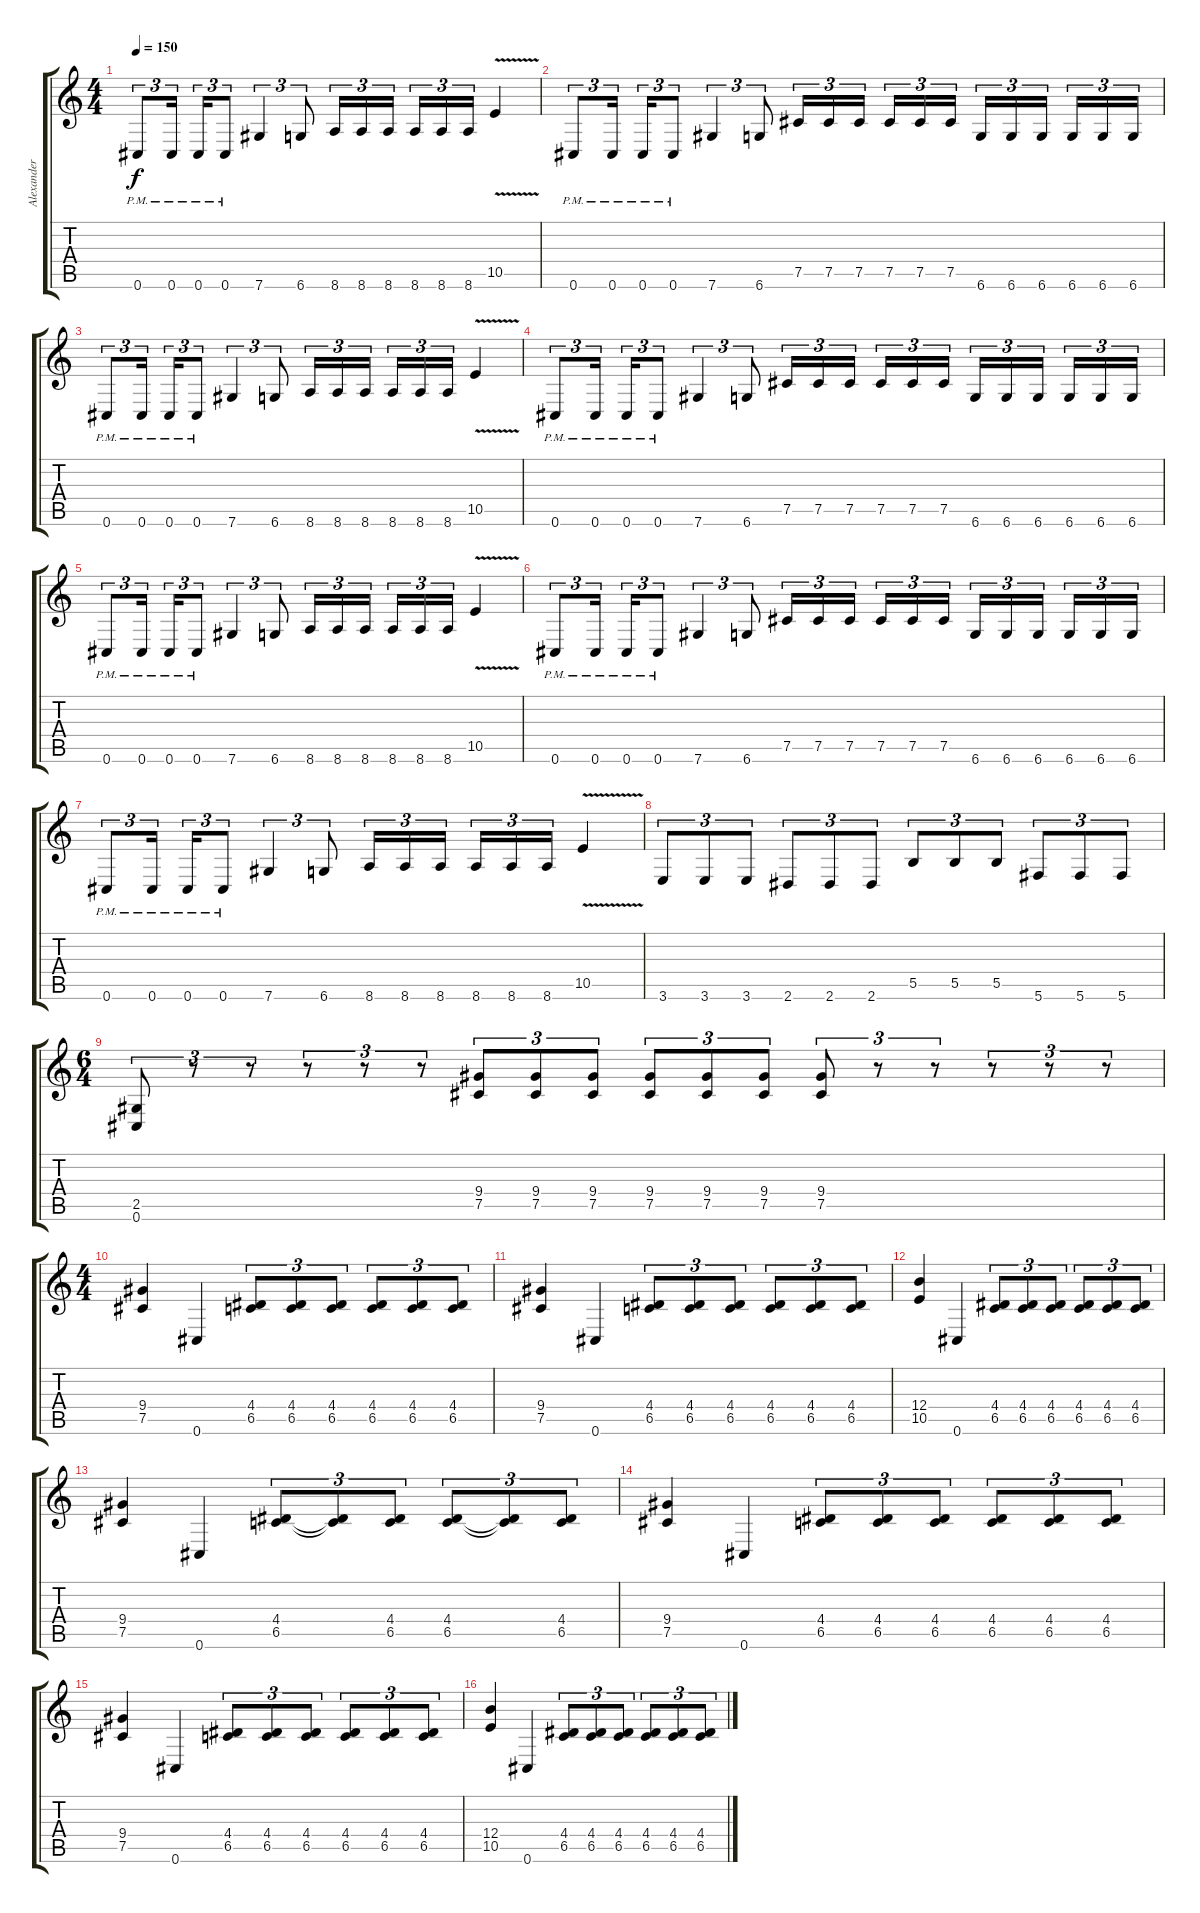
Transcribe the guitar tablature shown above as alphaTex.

\track ("Alexander Kuoppala" "Alexander ") {instrument distortionguitar}
\staff {score tabs}
\tuning (Db4 Ab3 E3 B2 Gb2 Db2) {hide}
\ts (4 4)
\tempo 150
\clef g2
\ks c
0.6{pm}.8{tu (3 2) dy f} 0.6{pm}.16{tu (3 2) beam splitsecondary} 0.6{pm}.16{tu (3 2)} 0.6{pm}.8{tu (3 2)} 7.6.4{tu (3 2)} 6.6.8{tu (3 2)} 8.6.16{tu (3 2)} 8.6.16{tu (3 2)} 8.6.16{tu (3 2) beam splitsecondary} 8.6.16{tu (3 2)} 8.6.16{tu (3 2)} 8.6.16{tu (3 2)} 10.5{v}.4 |
0.6{pm}.8{tu (3 2)} 0.6{pm}.16{tu (3 2) beam splitsecondary} 0.6{pm}.16{tu (3 2)} 0.6{pm}.8{tu (3 2)} 7.6.4{tu (3 2)} 6.6.8{tu (3 2)} 7.5.16{tu (3 2)} 7.5.16{tu (3 2)} 7.5.16{tu (3 2) beam splitsecondary} 7.5.16{tu (3 2)} 7.5.16{tu (3 2)} 7.5.16{tu (3 2)} 6.6.16{tu (3 2)} 6.6.16{tu (3 2)} 6.6.16{tu (3 2) beam splitsecondary} 6.6.16{tu (3 2)} 6.6.16{tu (3 2)} 6.6.16{tu (3 2)} |
0.6{pm}.8{tu (3 2)} 0.6{pm}.16{tu (3 2) beam splitsecondary} 0.6{pm}.16{tu (3 2)} 0.6{pm}.8{tu (3 2)} 7.6.4{tu (3 2)} 6.6.8{tu (3 2)} 8.6.16{tu (3 2)} 8.6.16{tu (3 2)} 8.6.16{tu (3 2) beam splitsecondary} 8.6.16{tu (3 2)} 8.6.16{tu (3 2)} 8.6.16{tu (3 2)} 10.5{v}.4 |
0.6{pm}.8{tu (3 2)} 0.6{pm}.16{tu (3 2) beam splitsecondary} 0.6{pm}.16{tu (3 2)} 0.6{pm}.8{tu (3 2)} 7.6.4{tu (3 2)} 6.6.8{tu (3 2)} 7.5.16{tu (3 2)} 7.5.16{tu (3 2)} 7.5.16{tu (3 2) beam splitsecondary} 7.5.16{tu (3 2)} 7.5.16{tu (3 2)} 7.5.16{tu (3 2)} 6.6.16{tu (3 2)} 6.6.16{tu (3 2)} 6.6.16{tu (3 2) beam splitsecondary} 6.6.16{tu (3 2)} 6.6.16{tu (3 2)} 6.6.16{tu (3 2)} |
0.6{pm}.8{tu (3 2)} 0.6{pm}.16{tu (3 2) beam splitsecondary} 0.6{pm}.16{tu (3 2)} 0.6{pm}.8{tu (3 2)} 7.6.4{tu (3 2)} 6.6.8{tu (3 2)} 8.6.16{tu (3 2)} 8.6.16{tu (3 2)} 8.6.16{tu (3 2) beam splitsecondary} 8.6.16{tu (3 2)} 8.6.16{tu (3 2)} 8.6.16{tu (3 2)} 10.5{v}.4 |
0.6{pm}.8{tu (3 2)} 0.6{pm}.16{tu (3 2) beam splitsecondary} 0.6{pm}.16{tu (3 2)} 0.6{pm}.8{tu (3 2)} 7.6.4{tu (3 2)} 6.6.8{tu (3 2)} 7.5.16{tu (3 2)} 7.5.16{tu (3 2)} 7.5.16{tu (3 2) beam splitsecondary} 7.5.16{tu (3 2)} 7.5.16{tu (3 2)} 7.5.16{tu (3 2)} 6.6.16{tu (3 2)} 6.6.16{tu (3 2)} 6.6.16{tu (3 2) beam splitsecondary} 6.6.16{tu (3 2)} 6.6.16{tu (3 2)} 6.6.16{tu (3 2)} |
0.6{pm}.8{tu (3 2)} 0.6{pm}.16{tu (3 2) beam splitsecondary} 0.6{pm}.16{tu (3 2)} 0.6{pm}.8{tu (3 2)} 7.6.4{tu (3 2)} 6.6.8{tu (3 2)} 8.6.16{tu (3 2)} 8.6.16{tu (3 2)} 8.6.16{tu (3 2) beam splitsecondary} 8.6.16{tu (3 2)} 8.6.16{tu (3 2)} 8.6.16{tu (3 2)} 10.5{v}.4 |
3.6.8{tu (3 2)} 3.6.8{tu (3 2)} 3.6.8{tu (3 2)} 2.6.8{tu (3 2)} 2.6.8{tu (3 2)} 2.6.8{tu (3 2)} 5.5.8{tu (3 2)} 5.5.8{tu (3 2)} 5.5.8{tu (3 2)} 5.6.8{tu (3 2)} 5.6.8{tu (3 2)} 5.6.8{tu (3 2)} |
\ts (6 4)
(2.5 0.6).8{tu (3 2)} r.8{tu (3 2)} r.8{tu (3 2)} r.8{tu (3 2)} r.8{tu (3 2)} r.8{tu (3 2)} (9.4 7.5).8{tu (3 2)} (9.4 7.5).8{tu (3 2)} (9.4 7.5).8{tu (3 2)} (9.4 7.5).8{tu (3 2)} (9.4 7.5).8{tu (3 2)} (9.4 7.5).8{tu (3 2)} (9.4 7.5).8{tu (3 2)} r.8{tu (3 2)} r.8{tu (3 2)} r.8{tu (3 2)} r.8{tu (3 2)} r.8{tu (3 2)} |
\ts (4 4)
(9.4 7.5).4 0.6.4 (4.4 6.5).8{tu (3 2)} (4.4 6.5).8{tu (3 2)} (4.4 6.5).8{tu (3 2)} (4.4 6.5).8{tu (3 2)} (4.4 6.5).8{tu (3 2)} (4.4 6.5).8{tu (3 2)} |
(9.4 7.5).4 0.6.4 (4.4 6.5).8{tu (3 2)} (4.4 6.5).8{tu (3 2)} (4.4 6.5).8{tu (3 2)} (4.4 6.5).8{tu (3 2)} (4.4 6.5).8{tu (3 2)} (4.4 6.5).8{tu (3 2)} |
(12.4 10.5).4 0.6.4 (4.4 6.5).8{tu (3 2)} (4.4 6.5).8{tu (3 2)} (4.4 6.5).8{tu (3 2)} (4.4 6.5).8{tu (3 2)} (4.4 6.5).8{tu (3 2)} (4.4 6.5).8{tu (3 2)} |
(9.4 7.5).4 0.6.4 (4.4 6.5).8{tu (3 2)} (4.4{t} 6.5{t}).8{tu (3 2)} (4.4 6.5).8{tu (3 2)} (4.4 6.5).8{tu (3 2)} (4.4{t} 6.5{t}).8{tu (3 2)} (4.4 6.5).8{tu (3 2)} |
(9.4 7.5).4 0.6.4 (4.4 6.5).8{tu (3 2)} (4.4 6.5).8{tu (3 2)} (4.4 6.5).8{tu (3 2)} (4.4 6.5).8{tu (3 2)} (4.4 6.5).8{tu (3 2)} (4.4 6.5).8{tu (3 2)} |
(9.4 7.5).4 0.6.4 (4.4 6.5).8{tu (3 2)} (4.4 6.5).8{tu (3 2)} (4.4 6.5).8{tu (3 2)} (4.4 6.5).8{tu (3 2)} (4.4 6.5).8{tu (3 2)} (4.4 6.5).8{tu (3 2)} |
(12.4 10.5).4 0.6.4 (4.4 6.5).8{tu (3 2)} (4.4 6.5).8{tu (3 2)} (4.4 6.5).8{tu (3 2)} (4.4 6.5).8{tu (3 2)} (4.4 6.5).8{tu (3 2)} (4.4 6.5).8{tu (3 2)}
